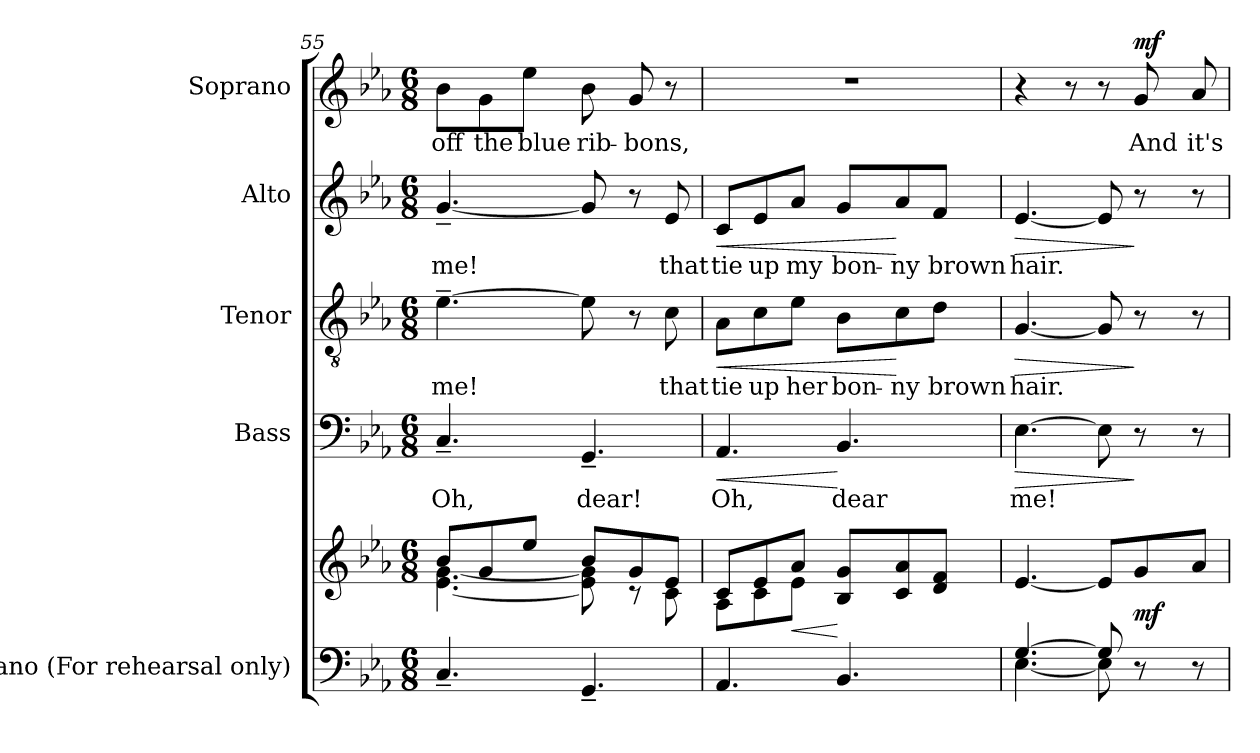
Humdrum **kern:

**kern	**kern	**dynam	**kern	**text	**dynam	**kern	**text	**dynam	**kern	**text	**dynam	**kern	**text	**dynam
*part5	*part5	*part5	*part4	*part4	*part4	*part3	*part3	*part3	*part2	*part2	*part2	*part1	*part1	*part1
*staff6	*staff5	*staff5/6	*staff4	*staff4	*staff4	*staff3	*staff3	*staff3	*staff2	*staff2	*staff2	*staff1	*staff1	*staff1
*I"Piano (For  rehearsal only)	*	*	*I"Bass	*	*	*I"Tenor	*	*	*I"Alto	*	*	*I"Soprano	*	*
*I'Pno.	*	*	*I'B.	*	*	*I'T.	*	*	*I'A.	*	*	*I'S.	*	*
*clefF4	*clefG2	*	*clefF4	*	*	*clefGv2	*	*	*clefG2	*	*	*clefG2	*	*
*	*	*	*	*	*	*ITrd7c12	*	*	*	*	*	*	*	*
*k[b-e-a-]	*k[b-e-a-]	*	*k[b-e-a-]	*	*	*k[b-e-a-]	*	*	*k[b-e-a-]	*	*	*k[b-e-a-]	*	*
*E-:	*E-:	*	*E-:	*	*	*E-:	*	*	*E-:	*	*	*E-:	*	*
*M6/8	*M6/8	*	*M6/8	*	*	*M6/8	*	*	*M6/8	*	*	*M6/8	*	*
=55	=55	=55	=55	=55	=55	=55	=55	=55	=55	=55	=55	=55	=55	=55
*	*^	*	*	*	*	*	*	*	*	*	*	*	*	*
!	!	!	!	!	!LO:LY:b:color=#000000	!	!	!	!	!	!	!	!	!	!
!	!	!	!	!	!	!	!	!LO:LY:b:color=#000000	!	!	!	!	!	!	!
!	!	!	!	!	!	!	!	!	!	!	!LO:LY:b:color=#000000	!	!	!	!
!	!	!	!	!	!	!	!	!	!	!	!	!	!	!LO:LY:b:color=#000000	!
4.C~i/	8b-i/L	[<4.e-i\ [<4.gi	.	4.C~i/	Oh,	.	[>4.E-~i\	me!	.	[<4.g~i/	me!	.	8b-i\L	off	.
!	!	!	!	!	!	!	!	!	!	!	!	!	!	!LO:LY:b:color=#000000	!
.	8gi/	.	.	.	.	.	.	.	.	.	.	.	8gi\	the	.
!	!	!	!	!	!	!	!	!	!	!	!	!	!	!LO:LY:b:color=#000000	!
.	8ee-i/J	.	.	.	.	.	.	.	.	.	.	.	8ee-i\J	blue	.
!	!	!	!	!	!LO:LY:b:color=#000000	!	!	!	!	!	!	!	!	!	!
!	!	!	!	!	!	!	!	!	!	!	!	!	!	!LO:LY:b:color=#000000	!
4.GG~i/	8b-i/L	8e-i\] 8gi]	.	4.GG~i/	dear!	.	8E-i\]	.	.	8gi/]	.	.	8b-i\	rib-	.
!	!	!	!	!	!	!	!	!	!	!	!	!	!	!LO:LY:b:color=#000000	!
.	8gi/	8r	.	.	.	.	8r	.	.	8r	.	.	8gi/	-bons,	.
!	!	!	!	!	!	!	!	!LO:LY:b:color=#000000	!	!	!	!	!	!	!
!	!	!	!	!	!	!	!	!	!	!	!LO:LY:b:color=#000000	!	!	!	!
.	8e-i/J	8ci\	.	.	.	.	8Ci\	that	.	8e-i/	that	.	8r	.	.
!!LO:PB:g=z
=56	=56	=56	=56	=56	=56	=56	=56	=56	=56	=56	=56	=56	=56	=56	=56
!	!	!	!	!	!LO:LY:b:color=#000000	!LO:HP:b	!	!	!	!	!	!	!	!	!
!	!	!	!	!	!	!	!	!LO:LY:b:color=#000000	!LO:HP:b	!	!	!	!	!	!
!	!	!	!	!	!	!	!	!	!	!	!LO:LY:b:color=#000000	!LO:HP:b	!LO:N:vis=1	!	!
4.AA-i/	8ci/L	8A-i\L	.	4.AA-i/	Oh,	<	8AA-i\L	tie	<	8ci/L	tie	<	2.r	.	.
!	!	!	!	!	!	!	!	!LO:LY:b:color=#000000	!	!	!	!	!	!	!
!	!	!	!	!	!	!	!	!	!	!	!LO:LY:b:color=#000000	!	!	!	!
.	8e-i/	8ci\	.	.	.	.	8Ci\	up	.	8e-i/	up	.	.	.	.
!	!	!	!LO:HP:b	!	!	!	!	!	!	!	!	!	!	!	!
!	!	!	!	!	!	!	!	!LO:LY:b:color=#000000	!	!	!	!	!	!	!
!	!	!	!	!	!	!	!	!	!	!	!LO:LY:b:color=#000000	!	!	!	!
.	8a-i/J	8e-i\J	<	.	.	.	8E-i\J	her	.	8a-i/J	my	.	.	.	.
!	!	!	!	!	!LO:LY:b:color=#000000	!	!	!	!	!	!	!	!	!	!
!	!	!	!	!	!	!	!	!LO:LY:b:color=#000000	!	!	!	!	!	!	!
!	!	!	!	!	!	!	!	!	!	!	!LO:LY:b:color=#000000	!	!	!	!
4.BB-i/	8B-i/ 8giL	4.ryy	[	4.BB-i/	dear	[	8BB-i\L	bon-	.	8gi/L	bon-	.	.	.	.
!	!	!	!	!	!	!	!	!LO:LY:b:color=#000000	!	!	!	!	!	!	!
!	!	!	!	!	!	!	!	!	!	!	!LO:LY:b:color=#000000	!	!	!	!
.	8ci/ 8a-i	.	.	.	.	.	8Ci\	-ny	[	8a-i/	-ny	[	.	.	.
!	!	!	!	!	!	!	!	!LO:LY:b:color=#000000	!	!	!	!	!	!	!
!	!	!	!	!	!	!	!	!	!	!	!LO:LY:b:color=#000000	!	!	!	!
.	8di/ 8fiJ	.	.	.	.	.	8Di\J	brown	.	8fi/J	brown	.	.	.	.
*	*v	*v	*	*	*	*	*	*	*	*	*	*	*	*	*
=57	=57	=57	=57	=57	=57	=57	=57	=57	=57	=57	=57	=57	=57	=57
*^	*	*	*	*	*	*	*	*	*	*	*	*	*	*
!	!	!	!	!	!LO:LY:b:color=#000000	!LO:HP:b	!	!	!	!	!	!	!	!	!
!	!	!	!	!	!	!	!	!LO:LY:b:color=#000000	!LO:HP:b	!	!	!	!	!	!
!	!	!	!	!	!	!	!	!	!	!	!LO:LY:b:color=#000000	!LO:HP:b	!	!	!
[>4.Gi/	[<4.E-i\	[<4.e-i/	.	[>4.E-i\	me!	>	[<4.GGi/	hair.	>	[<4.e-i/	hair.	>	4r	.	.
.	.	.	.	.	.	.	.	.	.	.	.	.	8r	.	.
8Gi/]	8E-i\]	8e-i/L]	.	8E-i\]	.	.	8GGi/]	.	.	8e-i/]	.	.	8r	.	.
!	!	!	!	!	!	!	!	!	!	!	!	!	!	!LO:LY:b:color=#000000	!
4ryy	8r	8gi/	mf	8r	.	]	8r	.	]	8r	.	]	8gi/	And	mf
!	!	!	!	!	!	!	!	!	!	!	!	!	!	!LO:LY:b:color=#000000	!
.	8r	8a-i/J	.	8r	.	.	8r	.	.	8r	.	.	8a-i/	it's	.
*v	*v	*	*	*	*	*	*	*	*	*	*	*	*	*	*
=	=	=	=	=	=	=	=	=	=	=	=	=	=	=
*-	*-	*-	*-	*-	*-	*-	*-	*-	*-	*-	*-	*-	*-	*-
